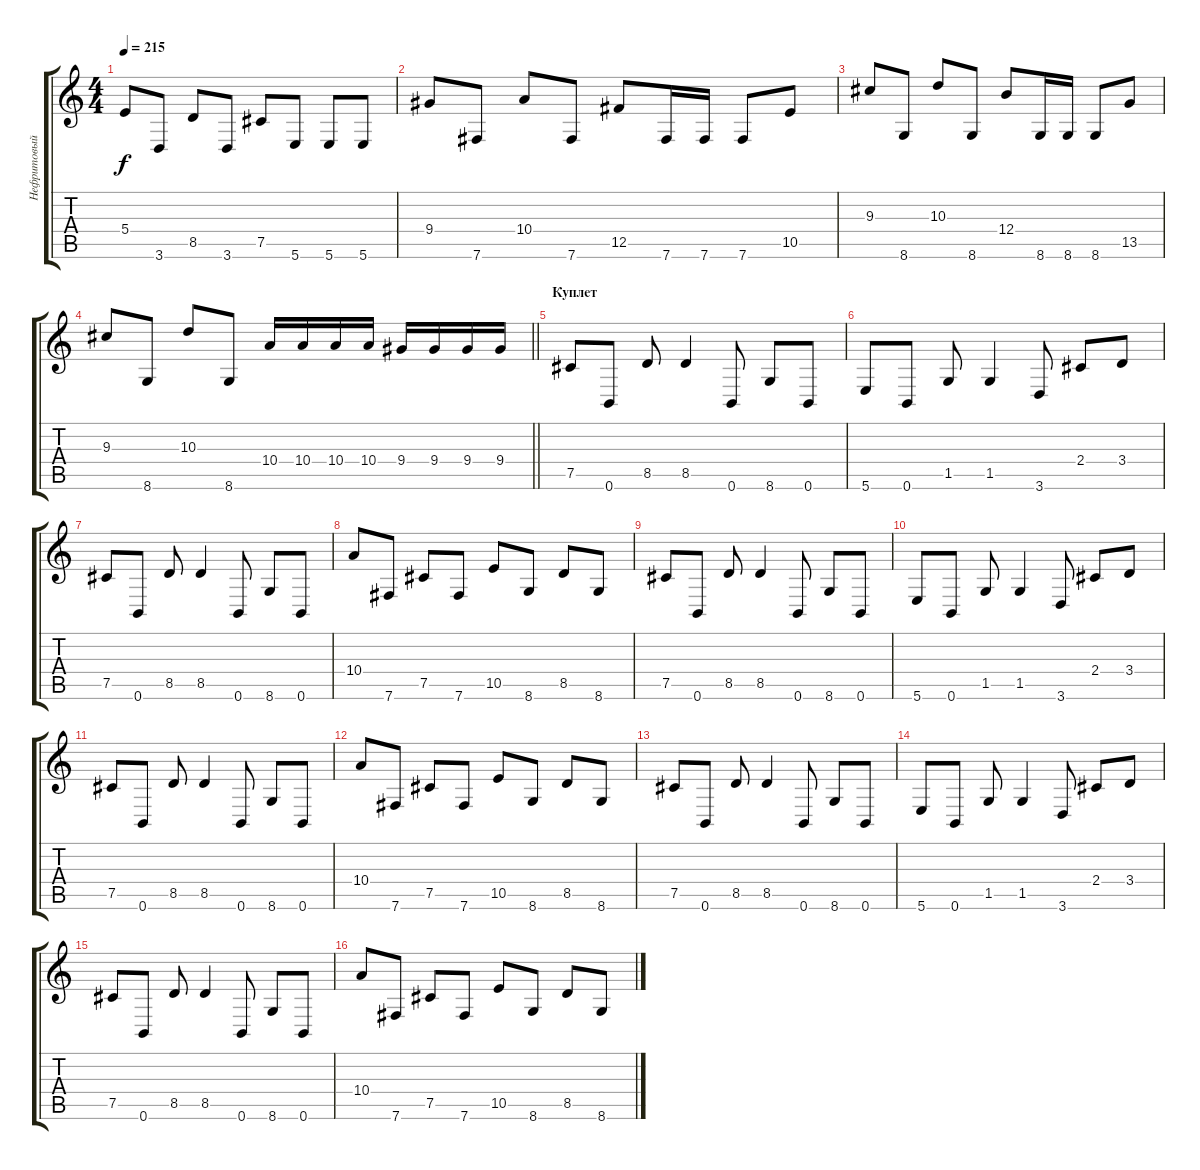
\track ("Нефритовый чёткий пацан" "Нефритовый") {instrument distortionguitar}
\staff {score tabs}
\tuning (Db4 Ab3 E3 B2 Gb2 B1) {hide}
\ts (4 4)
\tempo 215
\clef g2
\ks c
5.4.8{dy f} 3.6.8 8.5.8 3.6.8 7.5.8 5.6.8 5.6.8 5.6.8 |
9.4.8 7.6.8 10.4.8 7.6.8 12.5.8 7.6.16 7.6.16 7.6.8 10.5.8 |
9.3.8 8.6.8 10.3.8 8.6.8 12.4.8 8.6.16 8.6.16 8.6.8 13.5.8 |
\barLineRight lightlight
9.3.8 8.6.8 10.3.8 8.6.8 10.4.16 10.4.16 10.4.16 10.4.16 9.4.16 9.4.16 9.4.16 9.4.16 |
\section ("" "Куплет")
7.5.8 0.6.8 8.5.8 8.5.4 0.6.8 8.6.8 0.6.8 |
5.6.8 0.6.8 1.5.8 1.5.4 3.6.8 2.4.8 3.4.8 |
7.5.8 0.6.8 8.5.8 8.5.4 0.6.8 8.6.8 0.6.8 |
10.4.8 7.6.8 7.5.8 7.6.8 10.5.8 8.6.8 8.5.8 8.6.8 |
7.5.8 0.6.8 8.5.8 8.5.4 0.6.8 8.6.8 0.6.8 |
5.6.8 0.6.8 1.5.8 1.5.4 3.6.8 2.4.8 3.4.8 |
7.5.8 0.6.8 8.5.8 8.5.4 0.6.8 8.6.8 0.6.8 |
10.4.8 7.6.8 7.5.8 7.6.8 10.5.8 8.6.8 8.5.8 8.6.8 |
7.5.8 0.6.8 8.5.8 8.5.4 0.6.8 8.6.8 0.6.8 |
5.6.8 0.6.8 1.5.8 1.5.4 3.6.8 2.4.8 3.4.8 |
7.5.8 0.6.8 8.5.8 8.5.4 0.6.8 8.6.8 0.6.8 |
10.4.8 7.6.8 7.5.8 7.6.8 10.5.8 8.6.8 8.5.8 8.6.8
